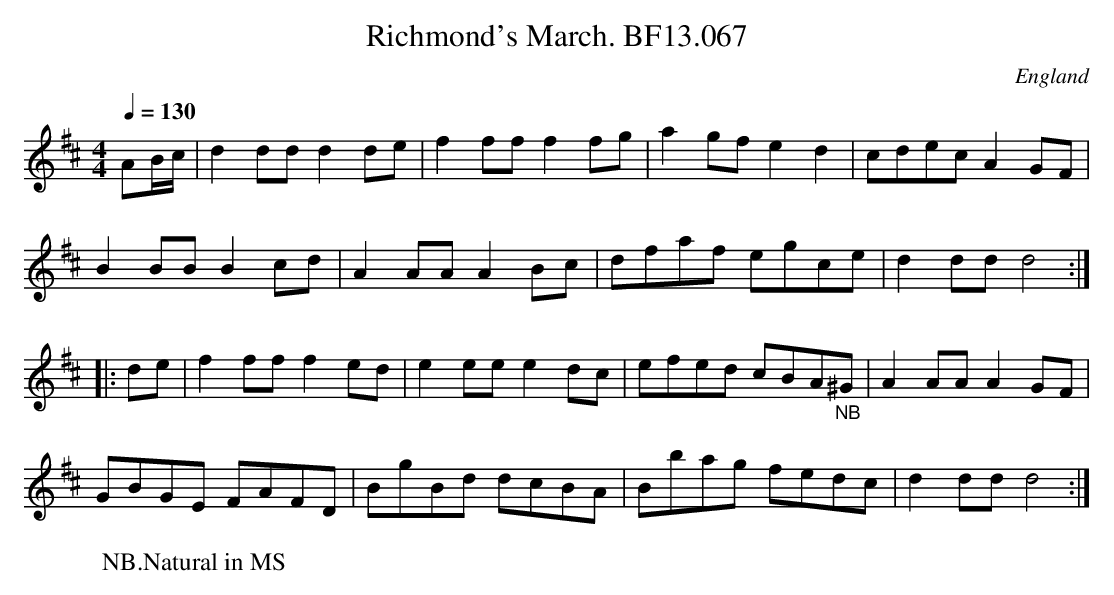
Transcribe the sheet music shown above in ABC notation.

X:1
T:Richmond's March. BF13.067
M:4/4
Q:1/4=130
O:England
K:D major
AB/c/|d2ddd2de|f2fff2fg|a2gf e2d2|cdecA2GF|!
B2BBB2cd|A2AAA2Bc|dfaf egce|d2ddd4:|!
|:de|f2fff2ed|e2eee2dc|efed cBA"_NB"^G|A2AAA2GF|!
GBGE FAFD|BgBd dcBA|Bbag fedc|d2ddd4:|
W: NB.Natural in MS
